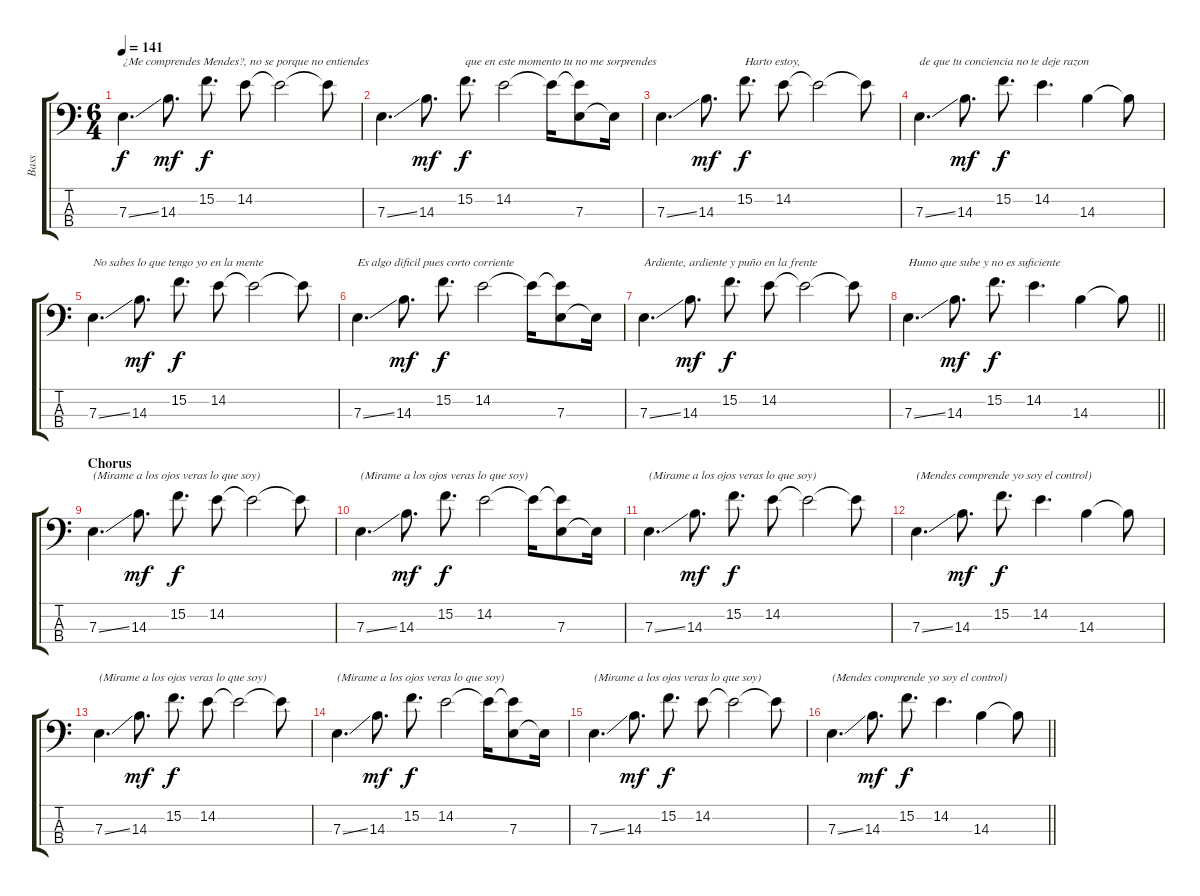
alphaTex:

\track ("Bass" "Bass") {instrument electricbassfinger}
\staff {score tabs}
\tuning (G2 D2 A1 E1) {hide}
\ts (6 4)
\tempo 141
\clef f4
\ks c
7.3{ss}.4{d txt "¿Me comprendes Mendes?, no se porque no entiendes" dy f} 14.3.8{d dy mf} 15.2.8{d dy f} 14.2.8 14.2{t}.2 14.2{t}.8 |
7.3{ss}.4{d} 14.3.8{d dy mf} 15.2.8{d txt "que en este momento tu no me sorprendes" dy f} 14.2.2 14.2{t}.16 (14.2{t} 7.3).8 7.3{t}.16 |
7.3{ss}.4{d} 14.3.8{d dy mf} 15.2.8{d txt "Harto estoy," dy f} 14.2.8 14.2{t}.2 14.2{t}.8 |
7.3{ss}.4{d txt "de que tu conciencia no te deje razon"} 14.3.8{d dy mf} 15.2.8{d dy f} 14.2.4{d} 14.3.4 14.3{t}.8 |
7.3{ss}.4{d txt "No sabes lo que tengo yo en la mente"} 14.3.8{d dy mf} 15.2.8{d dy f} 14.2.8 14.2{t}.2 14.2{t}.8 |
7.3{ss}.4{d txt "Es algo dificil pues corto corriente"} 14.3.8{d dy mf} 15.2.8{d dy f} 14.2.2 14.2{t}.16 (14.2{t} 7.3).8 7.3{t}.16 |
7.3{ss}.4{d txt "Ardiente, ardiente y puño en la frente"} 14.3.8{d dy mf} 15.2.8{d dy f} 14.2.8 14.2{t}.2 14.2{t}.8 |
\barLineRight lightlight
7.3{ss}.4{d txt "Humo que sube y no es suficiente"} 14.3.8{d dy mf} 15.2.8{d dy f} 14.2.4{d} 14.3.4 14.3{t}.8 |
\section ("" "Chorus")
7.3{ss}.4{d txt "(Mirame a los ojos veras lo que soy)"} 14.3.8{d dy mf} 15.2.8{d dy f} 14.2.8 14.2{t}.2 14.2{t}.8 |
7.3{ss}.4{d txt "(Mirame a los ojos veras lo que soy)"} 14.3.8{d dy mf} 15.2.8{d dy f} 14.2.2 14.2{t}.16 (14.2{t} 7.3).8 7.3{t}.16 |
7.3{ss}.4{d txt "(Mirame a los ojos veras lo que soy)"} 14.3.8{d dy mf} 15.2.8{d dy f} 14.2.8 14.2{t}.2 14.2{t}.8 |
7.3{ss}.4{d txt "(Mendes comprende yo soy el control)"} 14.3.8{d dy mf} 15.2.8{d dy f} 14.2.4{d} 14.3.4 14.3{t}.8 |
7.3{ss}.4{d txt "(Mirame a los ojos veras lo que soy)"} 14.3.8{d dy mf} 15.2.8{d dy f} 14.2.8 14.2{t}.2 14.2{t}.8 |
7.3{ss}.4{d txt "(Mirame a los ojos veras lo que soy)"} 14.3.8{d dy mf} 15.2.8{d dy f} 14.2.2 14.2{t}.16 (14.2{t} 7.3).8 7.3{t}.16 |
7.3{ss}.4{d txt "(Mirame a los ojos veras lo que soy)"} 14.3.8{d dy mf} 15.2.8{d dy f} 14.2.8 14.2{t}.2 14.2{t}.8 |
\barLineRight lightlight
7.3{ss}.4{d txt "(Mendes comprende yo soy el control)"} 14.3.8{d dy mf} 15.2.8{d dy f} 14.2.4{d} 14.3.4 14.3{t}.8
